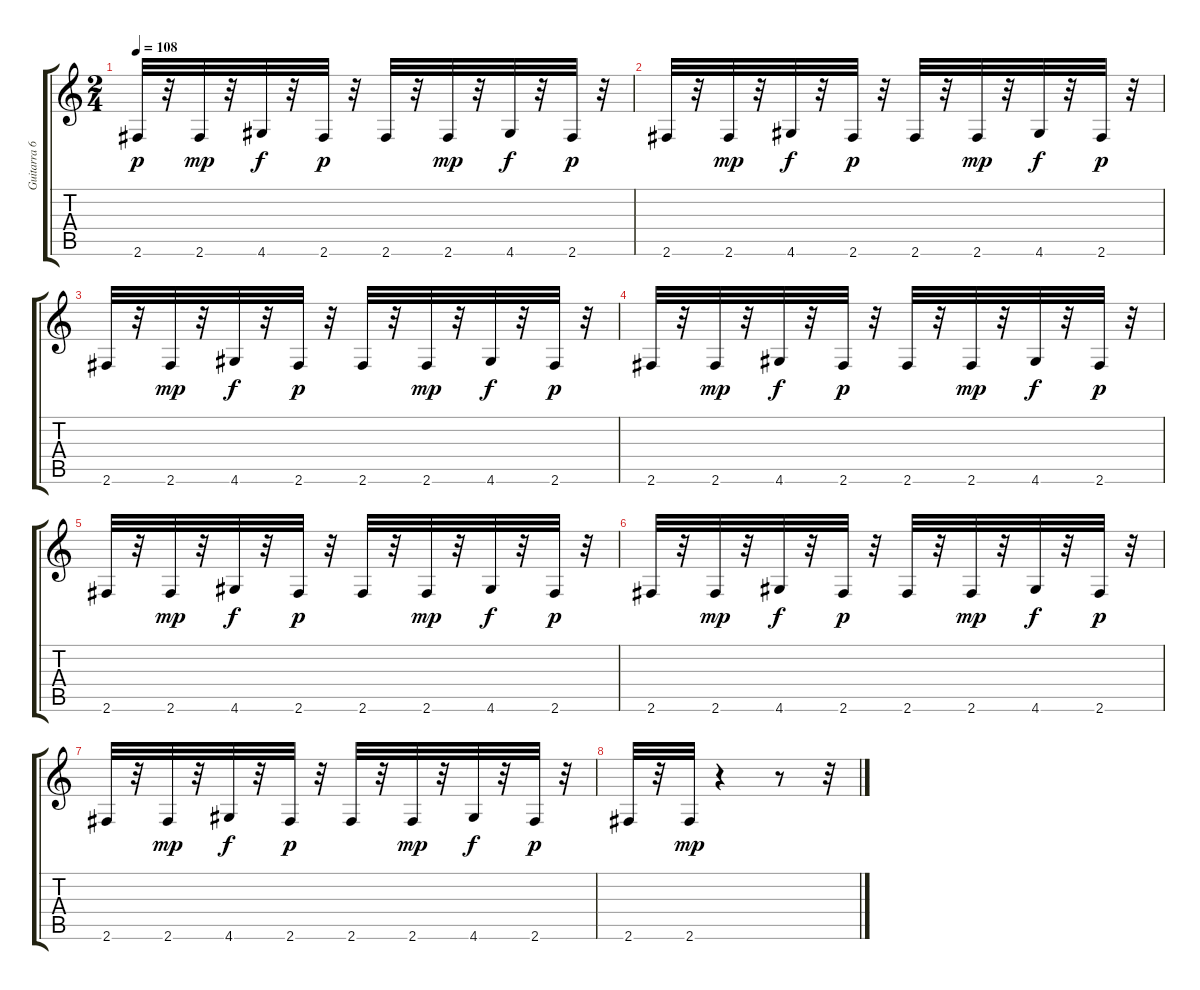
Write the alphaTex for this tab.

\track ("Guitarra 6" "Guitarra 6") {instrument acousticguitarsteel}
\staff {score tabs}
\tuning (E4 B3 G3 D3 A2 E2) {hide}
\ts (2 4)
\tempo 108
\clef g2
\ks c
2.6.32{dy p} r.32 2.6.32{dy mp} r.32 4.6.32{dy f} r.32 2.6.32{dy p} r.32 2.6.32 r.32 2.6.32{dy mp} r.32 4.6.32{dy f} r.32 2.6.32{dy p} r.32 |
2.6.32 r.32 2.6.32{dy mp} r.32 4.6.32{dy f} r.32 2.6.32{dy p} r.32 2.6.32 r.32 2.6.32{dy mp} r.32 4.6.32{dy f} r.32 2.6.32{dy p} r.32 |
2.6.32 r.32 2.6.32{dy mp} r.32 4.6.32{dy f} r.32 2.6.32{dy p} r.32 2.6.32 r.32 2.6.32{dy mp} r.32 4.6.32{dy f} r.32 2.6.32{dy p} r.32 |
2.6.32 r.32 2.6.32{dy mp} r.32 4.6.32{dy f} r.32 2.6.32{dy p} r.32 2.6.32 r.32 2.6.32{dy mp} r.32 4.6.32{dy f} r.32 2.6.32{dy p} r.32 |
2.6.32 r.32 2.6.32{dy mp} r.32 4.6.32{dy f} r.32 2.6.32{dy p} r.32 2.6.32 r.32 2.6.32{dy mp} r.32 4.6.32{dy f} r.32 2.6.32{dy p} r.32 |
2.6.32 r.32 2.6.32{dy mp} r.32 4.6.32{dy f} r.32 2.6.32{dy p} r.32 2.6.32 r.32 2.6.32{dy mp} r.32 4.6.32{dy f} r.32 2.6.32{dy p} r.32 |
2.6.32 r.32 2.6.32{dy mp} r.32 4.6.32{dy f} r.32 2.6.32{dy p} r.32 2.6.32 r.32 2.6.32{dy mp} r.32 4.6.32{dy f} r.32 2.6.32{dy p} r.32 |
2.6.32 r.32 2.6.32{dy mp} r.4 r.8 r.32
